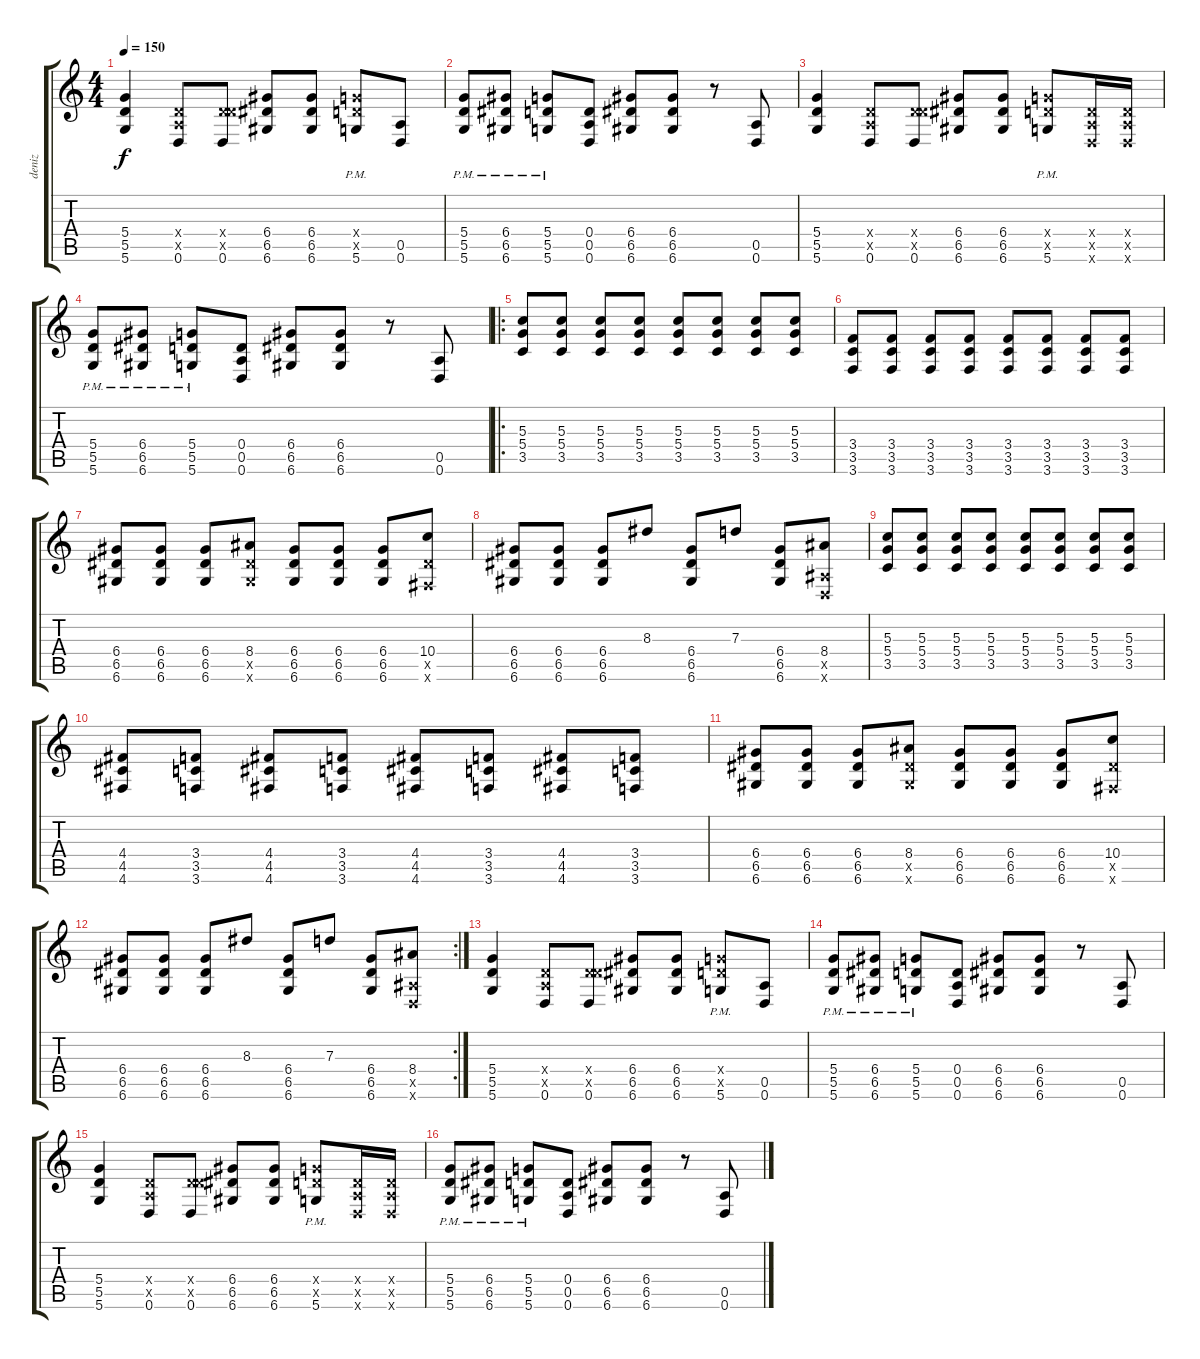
\track ("deniz" "deniz") {instrument distortionguitar}
\staff {score tabs}
\tuning (E4 B3 G3 D3 A2 D2) {hide}
\ts (4 4)
\tempo 150
\clef g2
\ks c
(5.4 5.5 5.6).4{dy f volume 16} (0.4{x} 0.5{x} 0.6).8 (0.4{x} 5.5{x} 0.6).8 (6.4 6.5 6.6).8 (6.4 6.5 6.6).8 (5.4{x} 5.5{x} 5.6{pm}).8 (0.5 0.6).8 |
(5.4{pm} 5.5{pm} 5.6{pm}).8 (6.4{pm} 6.5{pm} 6.6{pm}).8 (5.4{pm} 5.5{pm} 5.6{pm}).8 (0.4 0.5 0.6).8 (6.4 6.5 6.6).8 (6.4 6.5 6.6).8 r.8 (0.5 0.6).8 |
(5.4 5.5 5.6).4 (0.4{x} 0.5{x} 0.6).8 (0.4{x} 5.5{x} 0.6).8 (6.4 6.5 6.6).8 (6.4 6.5 6.6).8 (5.4{x} 5.5{x} 5.6{pm}).8 (0.4{x} 0.5{x} 0.6{x}).16 (0.4{x} 0.5{x} 0.6{x}).16 |
(5.4{pm} 5.5{pm} 5.6{pm}).8 (6.4{pm} 6.5{pm} 6.6{pm}).8 (5.4{pm} 5.5{pm} 5.6{pm}).8 (0.4 0.5 0.6).8 (6.4 6.5 6.6).8 (6.4 6.5 6.6).8 r.8 (0.5 0.6).8 |
\ro
(5.3 5.4 3.5).8{volume 13} (5.3 5.4 3.5).8 (5.3 5.4 3.5).8 (5.3 5.4 3.5).8 (5.3 5.4 3.5).8 (5.3 5.4 3.5).8 (5.3 5.4 3.5).8 (5.3 5.4 3.5).8 |
(3.4 3.5 3.6).8 (3.4 3.5 3.6).8 (3.4 3.5 3.6).8 (3.4 3.5 3.6).8 (3.4 3.5 3.6).8 (3.4 3.5 3.6).8 (3.4 3.5 3.6).8 (3.4 3.5 3.6).8 |
(6.4 6.5 6.6).8 (6.4 6.5 6.6).8 (6.4 6.5 6.6).8 (8.4 6.5{x} 6.6{x}).8 (6.4 6.5 6.6).8 (6.4 6.5 6.6).8 (6.4 6.5 6.6).8 (10.4 6.5{x} 4.6{x}).8 |
(6.4 6.5 6.6).8 (6.4 6.5 6.6).8 (6.4 6.5 6.6).8 8.3.8 (6.4 6.5 6.6).8 7.3.8 (6.4 6.5 6.6).8 (8.4 1.5{x} 0.6{x}).8 |
(5.3 5.4 3.5).8 (5.3 5.4 3.5).8 (5.3 5.4 3.5).8 (5.3 5.4 3.5).8 (5.3 5.4 3.5).8 (5.3 5.4 3.5).8 (5.3 5.4 3.5).8 (5.3 5.4 3.5).8 |
(4.4 4.5 4.6).8 (3.4 3.5 3.6).8 (4.4 4.5 4.6).8 (3.4 3.5 3.6).8 (4.4 4.5 4.6).8 (3.4 3.5 3.6).8 (4.4 4.5 4.6).8 (3.4 3.5 3.6).8 |
(6.4 6.5 6.6).8 (6.4 6.5 6.6).8 (6.4 6.5 6.6).8 (8.4 6.5{x} 6.6{x}).8 (6.4 6.5 6.6).8 (6.4 6.5 6.6).8 (6.4 6.5 6.6).8 (10.4 6.5{x} 4.6{x}).8 |
\rc 2
(6.4 6.5 6.6).8 (6.4 6.5 6.6).8 (6.4 6.5 6.6).8 8.3.8 (6.4 6.5 6.6).8 7.3.8 (6.4 6.5 6.6).8 (8.4 1.5{x} 0.6{x}).8 |
(5.4 5.5 5.6).4 (0.4{x} 0.5{x} 0.6).8 (0.4{x} 5.5{x} 0.6).8 (6.4 6.5 6.6).8 (6.4 6.5 6.6).8 (5.4{x} 5.5{x} 5.6{pm}).8 (0.5 0.6).8 |
(5.4{pm} 5.5{pm} 5.6{pm}).8 (6.4{pm} 6.5{pm} 6.6{pm}).8 (5.4{pm} 5.5{pm} 5.6{pm}).8 (0.4 0.5 0.6).8 (6.4 6.5 6.6).8 (6.4 6.5 6.6).8 r.8 (0.5 0.6).8 |
(5.4 5.5 5.6).4 (0.4{x} 0.5{x} 0.6).8 (0.4{x} 5.5{x} 0.6).8 (6.4 6.5 6.6).8 (6.4 6.5 6.6).8 (5.4{x} 5.5{x} 5.6{pm}).8 (0.4{x} 0.5{x} 0.6{x}).16 (0.4{x} 0.5{x} 0.6{x}).16 |
(5.4{pm} 5.5{pm} 5.6{pm}).8 (6.4{pm} 6.5{pm} 6.6{pm}).8 (5.4{pm} 5.5{pm} 5.6{pm}).8 (0.4 0.5 0.6).8 (6.4 6.5 6.6).8 (6.4 6.5 6.6).8 r.8 (0.5 0.6).8
